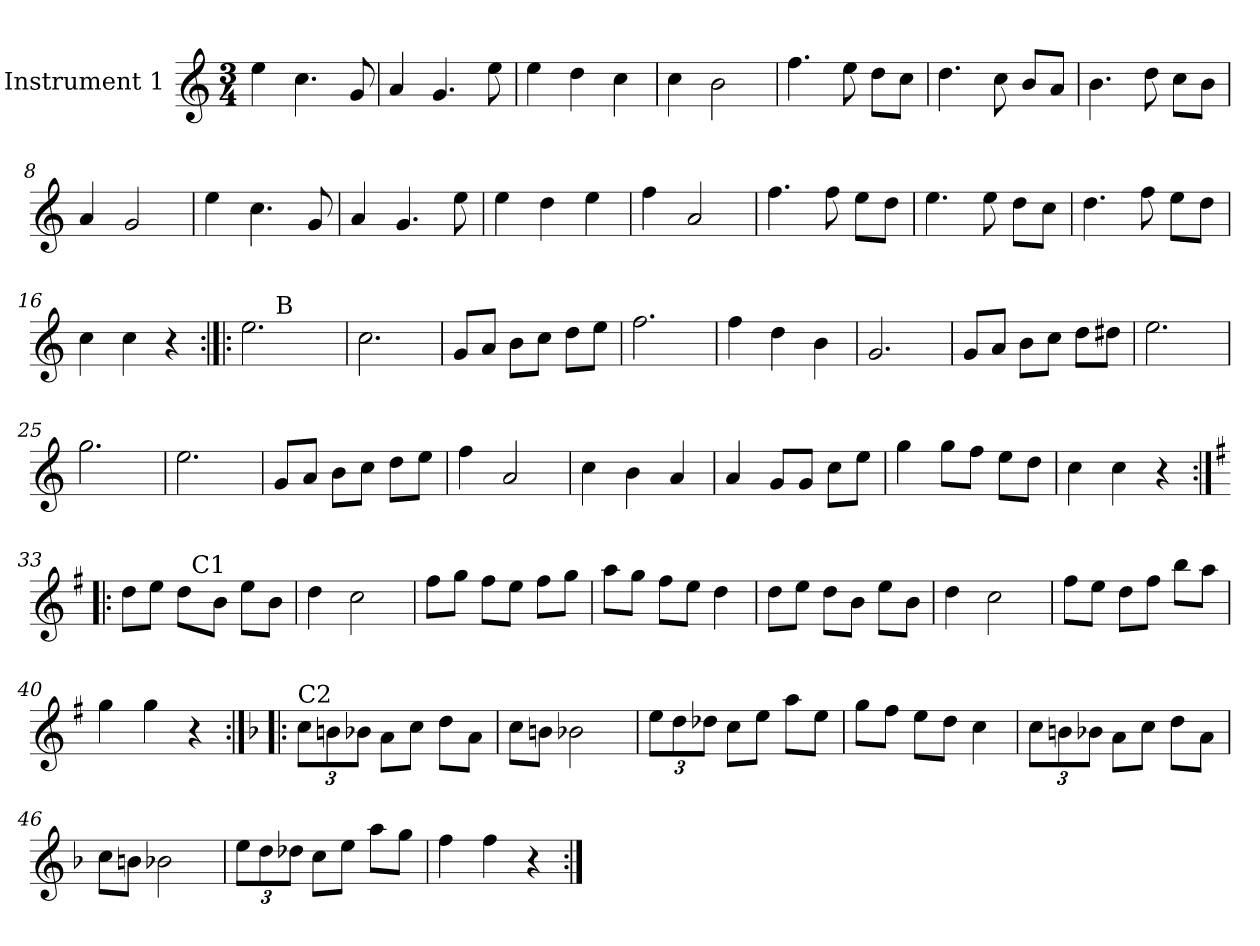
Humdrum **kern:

**kern
*part1
*staff1
*I"Instrument 1
*clefG2
*k[]
*M3/4
*MM120
=1
4ee\
4.cc\
8g/
=2
4a/
4.g/
8ee\
=3
4ee\
4dd\
4cc\
=4
4cc\
2b\
=5
4.ff\
8ee\
8dd\L
8cc\J
=6
4.dd\
8cc\
8b/L
8a/J
=7
4.b\
8dd\
8cc\L
8b\J
!!LO:LB:g=z
=8
4a/
2g/
=9
4ee\
4.cc\
8g/
=10
4a/
4.g/
8ee\
=11
4ee\
4dd\
4ee\
=12
4ff\
2a/
=13
4.ff\
8ff\
8ee\L
8dd\J
=14
4.ee\
8ee\
8dd\L
8cc\J
=15
4.dd\
8ff\
8ee\L
8dd\J
!!LO:LB:g=z
=16
4cc\
4cc\
4r
=17:|!|:
*^
2.ee\	6ryy
!	!LO:TX:a:t=B
.	3..ryy
*v	*v
=18
2.cc\
=19
8g/L
8a/J
8b\L
8cc\J
8dd\L
8ee\J
=20
2.ff\
=21
4ff\
4dd\
4b\
=22
2.g/
=23
8g/L
8a/J
8b\L
8cc\J
8dd\L
8dd#X\J
=24
2.ee\
!!LO:LB:g=z
=25
2.gg\
=26
2.ee\
=27
8g/L
8a/J
8b\L
8cc\J
8dd\L
8ee\J
=28
4ff\
2a/
=29
4cc\
4b\
4a/
=30
4a/
8g/L
8g/J
8cc\L
8ee\J
=31
4gg\
8gg\L
8ff\J
8ee\L
8dd\J
=32
4cc\
4cc\
4r
!!LO:LB:g=z
=33:|!|:
*k[f#]
*G:
*^
8dd\L	6..ryy
8ee\J	.
8dd\L	.
!	!LO:TX:a:t=C1
.	3ryy
8b\J	.
8ee\L	.
8b\J	12.ryy
*v	*v
=34
4dd\
2cc\
=35
8ff#\L
8gg\J
8ff#\L
8ee\J
8ff#\L
8gg\J
=36
8aa\L
8gg\J
8ff#\L
8ee\J
4dd\
=37
8dd\L
8ee\J
8dd\L
8b\J
8ee\L
8b\J
=38
4dd\
2cc\
=39
8ff#\L
8ee\J
8dd\L
8ff#\J
8bb\L
8aa\J
!!LO:LB:g=z
=40
4gg\
4gg\
4r
=41:|!|:
*k[b-]
*F:
*Xbrackettup
!LO:TX:a:t=C2
12cc\L
12bn\
12b-X\J
8a\L
8cc\J
8dd\L
8a\J
=42
8cc\L
8bn\J
2b-X\
=43
12ee\L
12dd\
12dd-X\J
8cc\L
8ee\J
8aa\L
8ee\J
=44
8gg\L
8ff\J
8ee\L
8dd\J
4cc\
=45
12cc\L
12bn\
12b-X\J
8a\L
8cc\J
8dd\L
8a\J
!!LO:LB:g=z
=46
8cc\L
8bn\J
2b-X\
=47
12ee\L
12dd\
12dd-X\J
8cc\L
8ee\J
8aa\L
8gg\J
=48
4ff\
4ff\
4r
=:|!
*-
